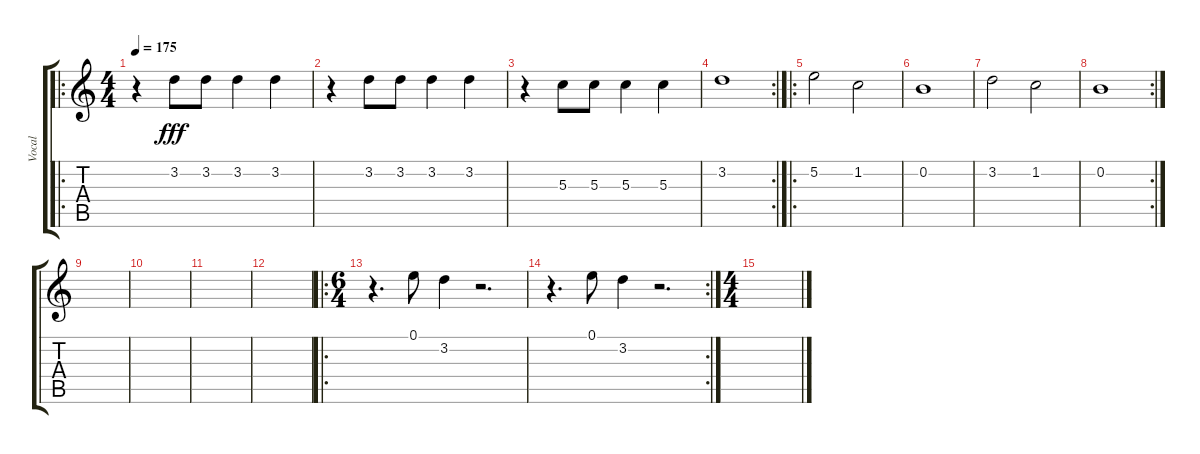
\track ("Vocal" "Vocal") {instrument acousticguitarsteel}
\staff {score tabs}
\tuning (E4 B3 G3 D3 A2 E2) {hide}
\ro
\ts (4 4)
\tempo 175
\clef g2
\ks c
r.4{dy fff} 3.2.8 3.2.8 3.2.4 3.2.4 |
r.4 3.2.8 3.2.8 3.2.4 3.2.4 |
r.4 5.3.8 5.3.8 5.3.4 5.3.4 |
\rc 2
3.2.1 |
\ro
5.2.2 1.2.2 |
0.2.1 |
3.2.2 1.2.2 |
\rc 2
0.2.1 |
|
|
|
|
\ro
\ts (6 4)
r.4{d} 0.1.8 3.2.4 r.2{d} |
\rc 2
r.4{d} 0.1.8 3.2.4 r.2{d} |
\ts (4 4)
